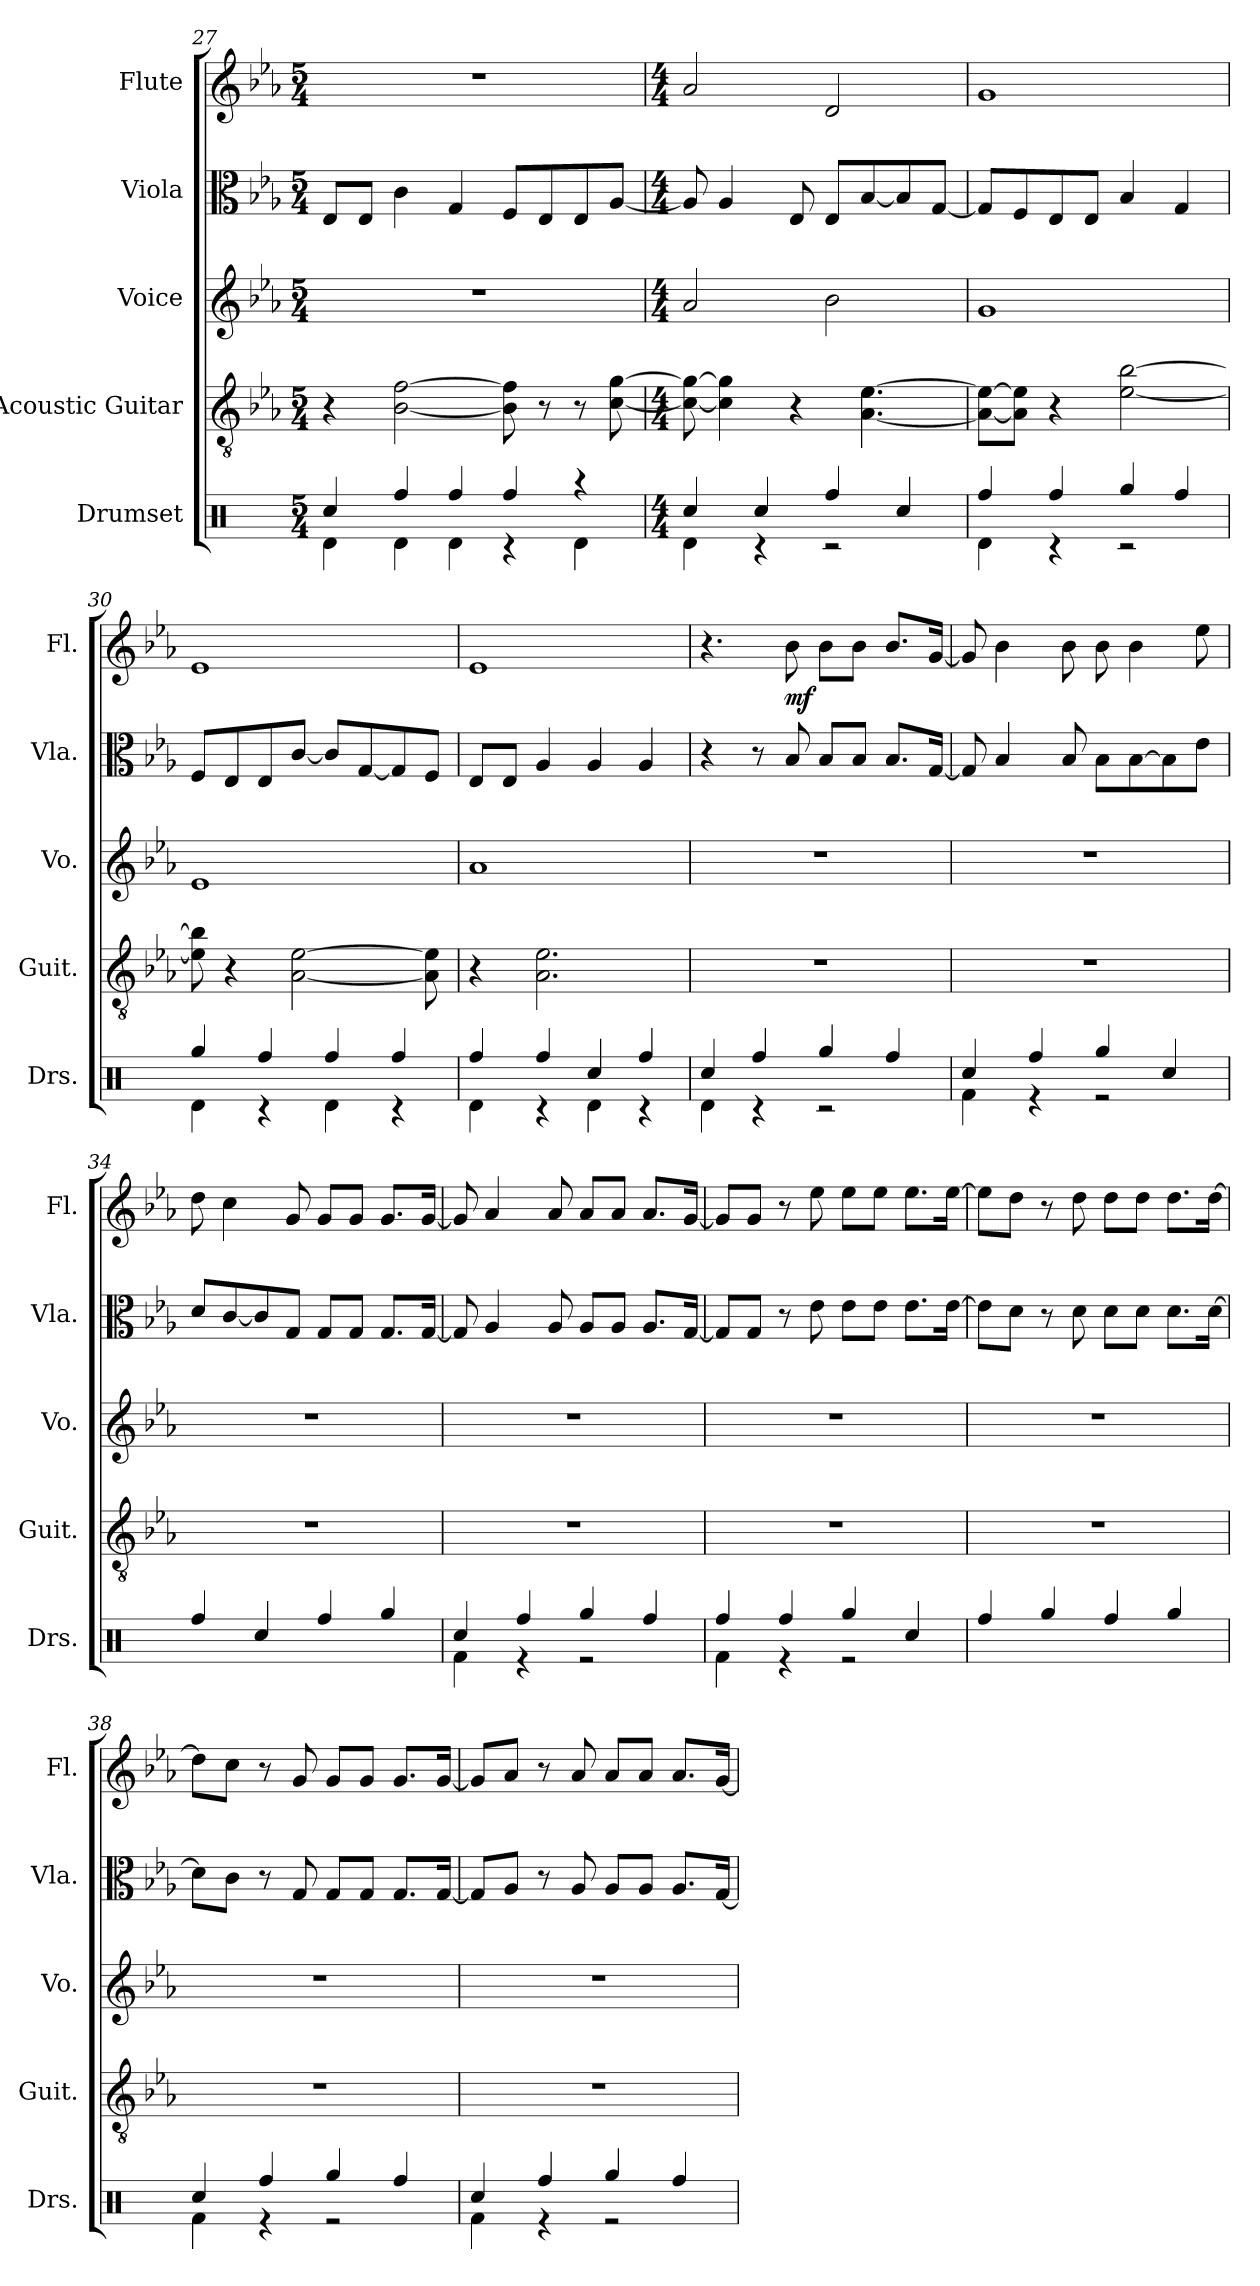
**kern	**kern	**kern	**kern	**kern	**dynam
*part5	*part4	*part3	*part2	*part1	*part1
*staff5	*staff4	*staff3	*staff2	*staff1	*staff1
*I"Drumset	*I"Acoustic Guitar	*I"Voice	*I"Viola	*I"Flute	*
*I'Drs.	*I'Guit.	*I'Vo.	*I'Vla.	*I'Fl.	*
*clefX	*clefGv2	*clefG2	*clefC3	*clefG2	*
*k[]	*k[b-e-a-]	*k[b-e-a-]	*k[b-e-a-]	*k[b-e-a-]	*
*M5/4	*M5/4	*M5/4	*M5/4	*M5/4	*
=27	=27	=27	=27	=27	=27
*^	*	*	*	*	*
4Rcc/	4Rd\	4r	4%5r	8E-/L	4%5r	.
.	.	.	.	8E-/J	.	.
4Rff/	4Rd\	[2B-\ [2f\	.	4c\	.	.
4Rff/	4Rd\	.	.	4G/	.	.
4Rff/	4r	8B-\] 8f\]	.	8F/L	.	.
.	.	8r	.	8E-/	.	.
4r	4Rd\	8r	.	8E-/	.	.
.	.	[8c\ [8g\	.	[8A-/J	.	.
=28	=28	=28	=28	=28	=28	=28
*M4/4	*	*M4/4	*M4/4	*M4/4	*M4/4	*
4Rcc/	4Rd\	8c\_ 8g\_	2a-/	8A-/]	2a-/	.
.	.	4c\] 4g\]	.	4A-/	.	.
4Rcc/	4r	.	.	.	.	.
.	.	4r	.	8E-/	.	.
4Rff/	2r	.	2b-\	8E-/L	2d/	.
.	.	[4.A-\ [4.e-\	.	[8B-/	.	.
4Rcc/	.	.	.	8B-/]	.	.
.	.	.	.	[8G/J	.	.
=29	=29	=29	=29	=29	=29	=29
4Rff/	4Rd\	8A-\_ 8e-\_L	1g	8G/L]	1g	.
.	.	8A-\] 8e-\]J	.	8F/	.	.
4Rff/	4r	4r	.	8E-/	.	.
.	.	.	.	8E-/J	.	.
4Rgg/	2r	[2e-\ [2b-\	.	4B-/	.	.
4Rff/	.	.	.	4G/	.	.
=30	=30	=30	=30	=30	=30	=30
4Rgg/	4Rd\	8e-\] 8b-\]	1e-	8F/L	1e-	.
.	.	4r	.	8E-/	.	.
4Rff/	4r	.	.	8E-/	.	.
.	.	[2A-\ [2e-\	.	[8c/J	.	.
4Rff/	4Rd\	.	.	8c/L]	.	.
.	.	.	.	[8G/	.	.
4Rff/	4r	.	.	8G/]	.	.
.	.	8A-\] 8e-\]	.	8F/J	.	.
!!LO:PB:g=z
=31	=31	=31	=31	=31	=31	=31
4Rff/	4Rd\	4r	1a-	8E-/L	1e-	.
.	.	.	.	8E-/J	.	.
4Rff/	4r	2.A-\ 2.e-\	.	4A-/	.	.
4Rcc/	4Rd\	.	.	4A-/	.	.
4Rff/	4r	.	.	4A-/	.	.
=32	=32	=32	=32	=32	=32	=32
4Rcc/	4Rd\	1r	1r	4r	4.r	.
4Rff/	4r	.	.	8r	.	.
!	!	!	!	!	!	!LO:DY:b
.	.	.	.	8B-/	8b-\	mf
4Rgg/	2r	.	.	8B-/L	8b-\L	.
.	.	.	.	8B-/J	8b-\J	.
4Rff/	.	.	.	8.B-/L	8.b-/L	.
.	.	.	.	[16G/Jk	[16g/Jk	.
=33	=33	=33	=33	=33	=33	=33
4Rcc/	4Rf\	1r	1r	8G/]	8g/]	.
.	.	.	.	4B-/	4b-\	.
4Rff/	4r	.	.	.	.	.
.	.	.	.	8B-/	8b-\	.
4Rgg/	2r	.	.	8B-\L	8b-\	.
.	.	.	.	[8B-\	4b-\	.
4Rcc/	.	.	.	8B-\]	.	.
.	.	.	.	8e-\J	8ee-\	.
*v	*v	*	*	*	*	*
=34	=34	=34	=34	=34	=34
4Rff/	1r	1r	8d/L	8dd\	.
.	.	.	[8c/	4cc\	.
4Rcc/	.	.	8c/]	.	.
.	.	.	8G/J	8g/	.
4Rff/	.	.	8G/L	8g/L	.
.	.	.	8G/J	8g/J	.
4Rgg/	.	.	8.G/L	8.g/L	.
.	.	.	[16G/Jk	[16g/Jk	.
=35	=35	=35	=35	=35	=35
*^	*	*	*	*	*
4Rcc/	4Rf\	1r	1r	8G/]	8g/]	.
.	.	.	.	4A-/	4a-/	.
4Rff/	4r	.	.	.	.	.
.	.	.	.	8A-/	8a-/	.
4Rgg/	2r	.	.	8A-/L	8a-/L	.
.	.	.	.	8A-/J	8a-/J	.
4Rff/	.	.	.	8.A-/L	8.a-/L	.
.	.	.	.	[16G/Jk	[16g/Jk	.
!!LO:LB:g=z
=36	=36	=36	=36	=36	=36	=36
4Rff/	4Rf\	1r	1r	8G/L]	8g/L]	.
.	.	.	.	8G/J	8g/J	.
4Rff/	4r	.	.	8r	8r	.
.	.	.	.	8e-\	8ee-\	.
4Rgg/	2r	.	.	8e-\L	8ee-\L	.
.	.	.	.	8e-\J	8ee-\J	.
4Rcc/	.	.	.	8.e-\L	8.ee-\L	.
.	.	.	.	[16e-\Jk	[16ee-\Jk	.
*v	*v	*	*	*	*	*
=37	=37	=37	=37	=37	=37
4Rff/	1r	1r	8e-\L]	8ee-\L]	.
.	.	.	8d\J	8dd\J	.
4Rgg/	.	.	8r	8r	.
.	.	.	8d\	8dd\	.
4Rff/	.	.	8d\L	8dd\L	.
.	.	.	8d\J	8dd\J	.
4Rgg/	.	.	8.d\L	8.dd\L	.
.	.	.	[16d\Jk	[16dd\Jk	.
=38	=38	=38	=38	=38	=38
*^	*	*	*	*	*
4Rcc/	4Rf\	1r	1r	8d\L]	8dd\L]	.
.	.	.	.	8c\J	8cc\J	.
4Rff/	4r	.	.	8r	8r	.
.	.	.	.	8G/	8g/	.
4Rgg/	2r	.	.	8G/L	8g/L	.
.	.	.	.	8G/J	8g/J	.
4Rff/	.	.	.	8.G/L	8.g/L	.
.	.	.	.	[16G/Jk	[16g/Jk	.
=39	=39	=39	=39	=39	=39	=39
4Rcc/	4Rf\	1r	1r	8G/L]	8g/L]	.
.	.	.	.	8A-/J	8a-/J	.
4Rff/	4r	.	.	8r	8r	.
.	.	.	.	8A-/	8a-/	.
4Rgg/	2r	.	.	8A-/L	8a-/L	.
.	.	.	.	8A-/J	8a-/J	.
4Rff/	.	.	.	8.A-/L	8.a-/L	.
.	.	.	.	[16G/Jk	[16g/Jk	.
*v	*v	*	*	*	*	*
=	=	=	=	=	=
*-	*-	*-	*-	*-	*-
